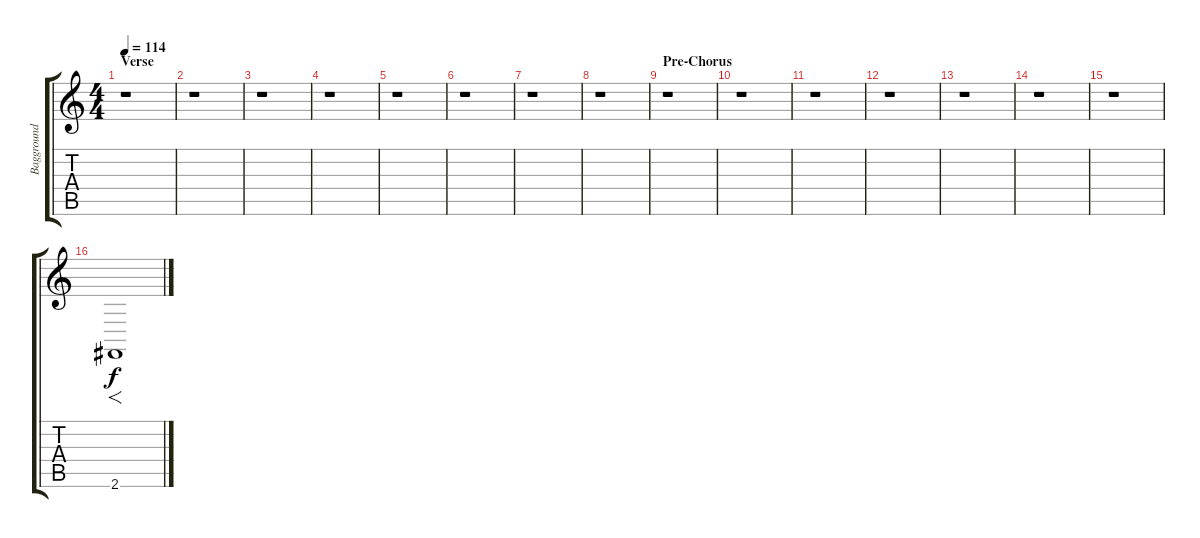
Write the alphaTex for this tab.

\track ("Bagground *g*" "Bagground ") {instrument bagpipe}
\staff {score tabs}
\tuning (E4 B3 G3 D3 A2 E2) {hide}
\ts (4 4)
\section ("" "Verse")
\tempo 114
\clef g2
\ks c
r.1{dy f} |
r.1 |
r.1 |
r.1 |
r.1 |
r.1 |
r.1 |
r.1 |
\section ("" "Pre-Chorus")
r.1 |
r.1 |
r.1 |
r.1 |
r.1 |
r.1 |
r.1 |
2.6.1{f}
